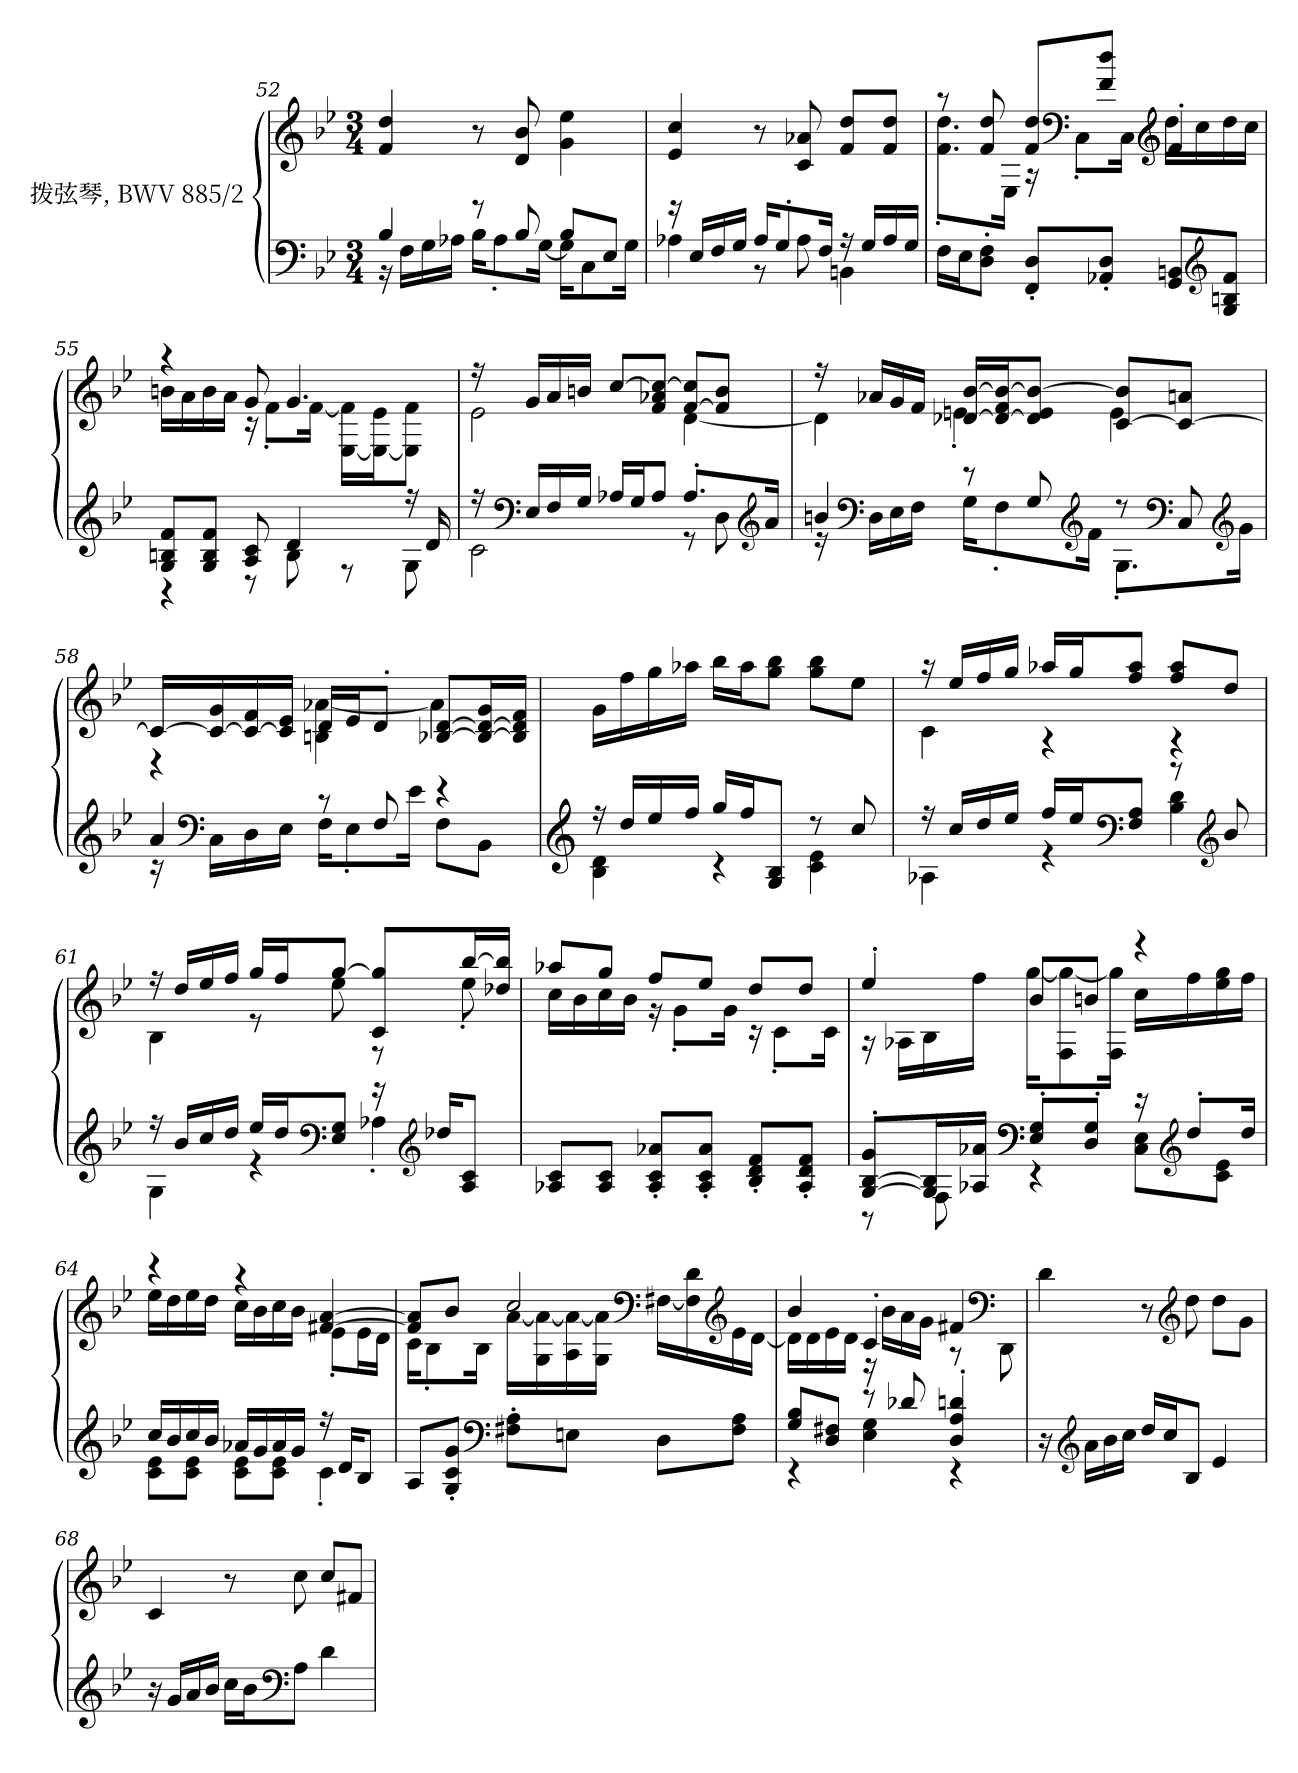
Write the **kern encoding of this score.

**kern	**kern
*part1	*part1
*staff2	*staff1
*I"拨弦琴, BWV 885/2	*
*clefF4	*clefG2
*k[b-e-]	*k[b-e-]
*M3/4	*M3/4
=52	=52
*^	*
4B-/	16r	4f/ 4dd/
.	16F\LL	.
.	16G\	.
.	16A-X\JJ	.
8r	16B-\KL	8r
.	8A-'\	.
8B-/	.	8d/ 8b-/
.	[16G\Jk	.
8B-/L	16G\KL]	4g\ 4ee-\
.	8C\	.
8E-/J	.	.
.	16G\Jk	.
=53	=53	=53
16r	4A-X\	4e-/ 4cc/
16E-/LL	.	.
16F/	.	.
16G/JJ	.	.
16A-/KL	8r	8r
8G'/	.	.
.	8A-\	8c/ 8a-X/
16F/Jk	.	.
16r	4BBn\	8f/ 8dd/L
16G/LL	.	.
16A-/	.	8f/ 8dd/J
16G/JJ	.	.
*v	*v	*
!!LO:LB:g=z
=54	=54
*	*^
16F\LL	8r	8.f\' 8.dd\'L
16E-\J	.	.
8D\' 8F\'J	8f/ 8dd/	.
.	.	16E-\Jk
8FF/' 8D/'L	8f/ 8dd/L	16r
*	*clefF4	*
.	.	8C'\L
8AA-X/' 8D/'J	8f/ 8dd/J	.
.	.	16C\Jk
*	*clefG2	*
8GG/ 8BBn/L	4f'/	16dd\LL
.	.	16cc\
*clefG2	*	*
8G/ 8Bn/ 8f/J	.	16dd\
.	.	16cc\JJ
=55	=55	=55
*^	*	*
8G/ 8Bn/ 8f/L	4r	4r	16bn\LL
.	.	.	16a\
8G/ 8B/ 8f/J	.	.	16b\
.	.	.	16a\JJ
8A/ 8c/	8r	8g/	16r
.	.	.	8f'\L
4d/	8B\	4.g/	.
.	.	.	[16f\Jk
.	8r	.	[16E-\ 16f\]LL
.	.	.	16E-\_ 16e-\J
16r	8G\	.	8E-\] 8f\J
16d/	.	.	.
!!LO:LB:g=z	!!
=56	=56	=56	=56
16r	2c\	16r	2e-\
*clefF4	*	*	*
16E-/LL	.	16g/LL	.
16F/	.	16a/	.
16G/JJ	.	16bn/JJ	.
16A-X/LL	.	[8cc/L	.
16G/J	.	.	.
8A-/J	.	8f/ 8a-X/ 8cc/_J	.
8.A-'/L	8r	[8f/ 8cc/]L	[4d\
.	8D\	8f/] 8b/J	.
*clefG2	*	*	*
16a/Jk	.	.	.
=57	=57	=57	=57
4bn/	16r	16r	4d\]
*clefF4	*	*	*
.	16D\LL	16a-X/LL	.
.	16E-\	16g/	.
.	16F\JJ	16f/JJ	.
8r	16G\KL	[16d-X/ [16b-/LL	4en'\
.	8F'\	16d-/_ 16f/ 16b-/_J	.
8G/	.	8d-/] 8e/ 8b-/_J	.
*clefG2	*	*	*
.	16f\Jk	.	.
8r	8.G'\L	[8c/ 8b-/]L	4e\
*clefF4	*	*	*
8C/	.	8c/_ 8an/J	.
*clefG2	*	*	*
.	16g\Jk	.	.
!!LO:LB:g=z	!!
=58	=58	=58	=58
4a/	16r	16c/LL_	4r
*clefF4	*	*	*
.	16C\LL	16c/_ 16g/	.
.	16D\	16c/_ 16f/	.
.	16E-\JJ	16c/] 16e-/JJ	.
8r	16F\KL	16d/LL	4Bn\ [4a-X\
.	8E-'\	16e-/J	.
8F/	.	8d'/J	.
.	16e-\Jk	.	.
4r	8F\L	[8B-X/ [8d/L	4a-\]
.	8BB-\J	16B-/_ 16d/_ 16g/L	.
.	.	16B-/] 16d/] 16f/JJ	.
*	*	*v	*v
=59	=59	=59
*clefG2	*	*
16r	4B-\ 4d\	16g\LL
16dd/LL	.	16ff\
16ee-/	.	16gg\
16ff/JJ	.	16aa-X\JJ
16gg/LL	4r	16bb-\LL
16ff/J	.	16aa-\J
8G/ 8B-/J	.	8gg\ 8bb-\J
8r	4c\ 4e-\	8gg\ 8bb-\L
8cc/	.	8ee-\J
!!LO:LB:g=z
=60	=60	=60
*	*	*^
16r	4A-X\	16r	4c\
16cc/LL	.	16ee-/LL	.
16dd/	.	16ff/	.
16ee-/JJ	.	16gg/JJ	.
16ff/LL	4r	16aa-X/LL	4r
16ee-/J	.	16gg/J	.
*clefF4	*	*	*
8F/ 8A-/J	.	8ff/ 8aa-/J	.
8r	4B-\ 4d\	8ff/ 8aa-/L	4r
*clefG2	*	*	*
8b-/	.	8dd/J	.
=61	=61	=61	=61
16r	4G\	16r	4B-\
16b-/LL	.	16dd/LL	.
16cc/	.	16ee-/	.
16dd/JJ	.	16ff/JJ	.
16ee-/LL	4r	16gg/LL	8r
16dd/J	.	16ff/J	.
*clefF4	*	*	*
8E-/ 8G/J	.	[8gg/J	8ee-\
16r	4A-X'\	8c/ 8gg/]L	8r
*clefG2	*	*	*
16dd-X/KL	.	.	.
8A-/ 8c/J	.	[16bb-/L	8ee-'\
.	.	16dd-X/ 16bb-/]JJ	.
*v	*v	*	*
=62	=62	=62
8A-X/ 8c/L	8aa-X/L	16cc\LL
.	.	16b-\
8A-/ 8c/J	8gg/J	16cc\
.	.	16b-\JJ
8A-/' 8c/' 8a-X/'L	8ff/L	16r
.	.	8g'\L
8A-/' 8c/' 8a-/'J	8ee-/J	.
.	.	16g\Jk
8B-/' 8d/' 8f/'L	8dd/L	16r
.	.	8c'\L
8A-/' 8d/' 8f/'J	8dd/J	.
.	.	16c\Jk
!!LO:PB:g=z	!!
=63	=63	=63
*^	*	*
[8G/' [8B-/' 8g/'L	8r	4ee-'/	16r
.	.	.	16A-X\LL
16G/] 16B-/]L	8F\	.	16B-\
16A-X/ 16a-X/JJ	.	.	16ff\JJ
*clefF4	*	*	*
8E-/' 8G/'L	4r	8b-/L	[16gg\KL
.	.	.	8F\ 8gg\_
8D/' 8G/'J	.	8bn/J	.
.	.	.	16F\ 16gg\]Jk
16r	8C\ 8E-\L	4r	16cc\LL
*clefG2	*	*	*
8dd'/L	.	.	16ff\
.	8c\ 8e-\J	.	16ee-\ 16gg\
16dd/Jk	.	.	16ff\JJ
=64	=64	=64	=64
16cc/LL	8c\ 8e-\L	4r	16ee-\LL
16b-/	.	.	16dd\
16cc/	8c\ 8e-\J	.	16ee-\
16b-/JJ	.	.	16dd\JJ
16a-X/LL	8c\ 8e-\L	4r	16cc\LL
16g/	.	.	16b-\
16a-/	8c\ 8e-\J	.	16cc\
16g/JJ	.	.	16b-\JJ
16r	4c'\	[4f#X/ [4a/	8e-'\L
16d/KL	.	.	.
8B-/J	.	.	16e-\L
.	.	.	16d\JJ
*v	*v	*	*
!!LO:LB:g=z	!!
=65	=65	=65
8A/L	8f#/] 8a/]L	16c\KL
.	.	8B-'\
8G/' 8c/' 8g/'J	8b-/J	.
.	.	16B-\Jk
*clefF4	*	*
8F#X\' 8A\'L	2cc/	[16a\LL
.	.	16G\ 16a\_
8En\J	.	16A\ 16a\_
.	.	16G\ 16a\]JJ
*	*clefF4	*
8D\L	.	[16F#X\LL
.	.	16F#\] 16d\
*	*clefG2	*
8F#\ 8A\J	.	16e-\
.	.	[16d\JJ
=66	=66	=66
*^	*	*
8G/ 8B-/L	4r	4b-/	16d\LL]
.	.	.	16d\
8D/ 8F#X/J	.	.	16e-\
.	.	.	16d\JJ
8r	4E-\ 4G\	4c'/	16r
.	.	.	16b-\LL
8d-X/	.	.	16a\
.	.	.	16g\JJ
4D/' 4A/' 4dn/'	4r	4f#X/	8r
*	*	*clefF4	*
.	.	.	8DD\
*v	*v	*	*
*	*v	*v
!!LO:LB:g=z
=67	=67
16r	4d\
*clefG2	*
16a\LL	.
16b-\	.
16cc\JJ	.
16dd/LL	8r
16cc/J	.
*	*clefG2
8B-/J	8dd\
4e-/	8dd\L
.	8g\J
=68	=68
16r	4c/
16g/LL	.
16a/	.
16b-/JJ	.
16cc\LL	8r
16b-\J	.
*clefF4	*
8A\J	8cc\
4d\	8cc/L
.	8f#X/J
=	=
*-	*-
